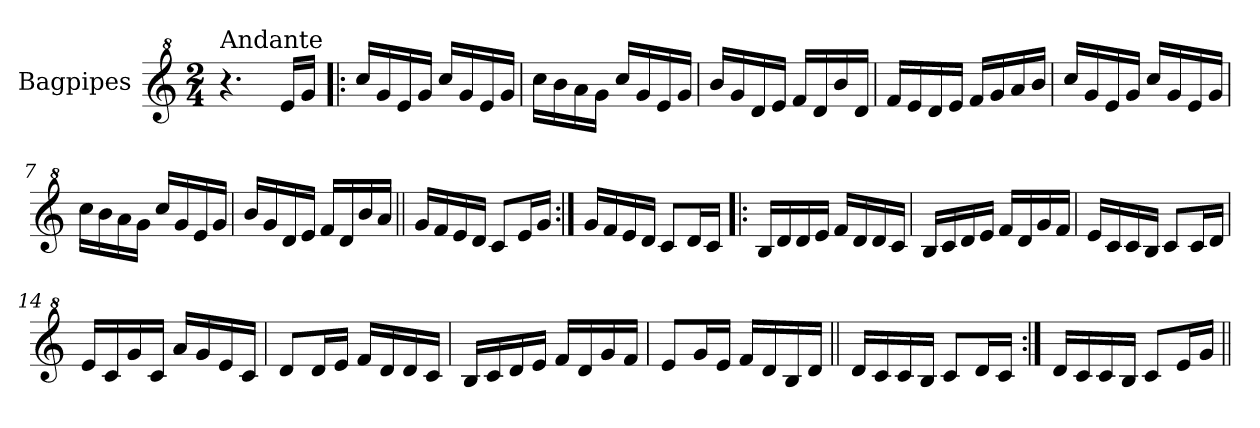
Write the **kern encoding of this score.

**kern
*part1
*staff1
*I"Bagpipes
*I'Bag
*clefG^2
*k[]
*C:
*M2/4
=1
!LO:TX:a:t=Andante
4.r
16ee/LL
16gg/JJ
=2!|:
16ccc/LL
16gg/
16ee/
16gg/JJ
16ccc/LL
16gg/
16ee/
16gg/JJ
=3
16ccc\LL
16bb\
16aa\
16gg\JJ
16ccc/LL
16gg/
16ee/
16gg/JJ
=4
16bb/LL
16gg/
16dd/
16ee/JJ
16ff/LL
16dd/
16bb/
16dd/JJ
=5
16ff/LL
16ee/
16dd/
16ee/JJ
16ff/LL
16gg/
16aa/
16bb/JJ
=6
16ccc/LL
16gg/
16ee/
16gg/JJ
16ccc/LL
16gg/
16ee/
16gg/JJ
!!LO:LB:g=z
=7
16ccc\LL
16bb\
16aa\
16gg\JJ
16ccc/LL
16gg/
16ee/
16gg/JJ
=8
16bb/LL
16gg/
16dd/
16ee/JJ
16ff/LL
16dd/
16bb/
16aa/JJ
=9||
16gg/LL
16ff/
16ee/
16dd/JJ
8cc/L
16ee/L
16gg/JJ
=10:|!
16gg/LL
16ff/
16ee/
16dd/JJ
8cc/L
16dd/L
16cc/JJ
=11!|:
16b/LL
16dd/
16dd/
16ee/JJ
16ff/LL
16dd/
16dd/
16cc/JJ
=12
16b/LL
16cc/
16dd/
16ee/JJ
16ff/LL
16dd/
16gg/
16ff/JJ
!!LO:LB:g=z
=13
16ee/LL
16cc/
16cc/
16b/JJ
8cc/L
16cc/L
16dd/JJ
=14
16ee/LL
16cc/
16gg/
16cc/JJ
16aa/LL
16gg/
16ee/
16cc/JJ
=15
8dd/L
16dd/L
16ee/JJ
16ff/LL
16dd/
16dd/
16cc/JJ
=16
16b/LL
16cc/
16dd/
16ee/JJ
16ff/LL
16dd/
16gg/
16ff/JJ
=17
8ee/L
16gg/L
16ee/JJ
16ff/LL
16dd/
16b/
16dd/JJ
=18||
16dd/LL
16cc/
16cc/
16b/JJ
8cc/L
16dd/L
16cc/JJ
!!LO:LB:g=z
=19:|!
16dd/LL
16cc/
16cc/
16b/JJ
8cc/L
16ee/L
16gg/JJ
=||
*-
